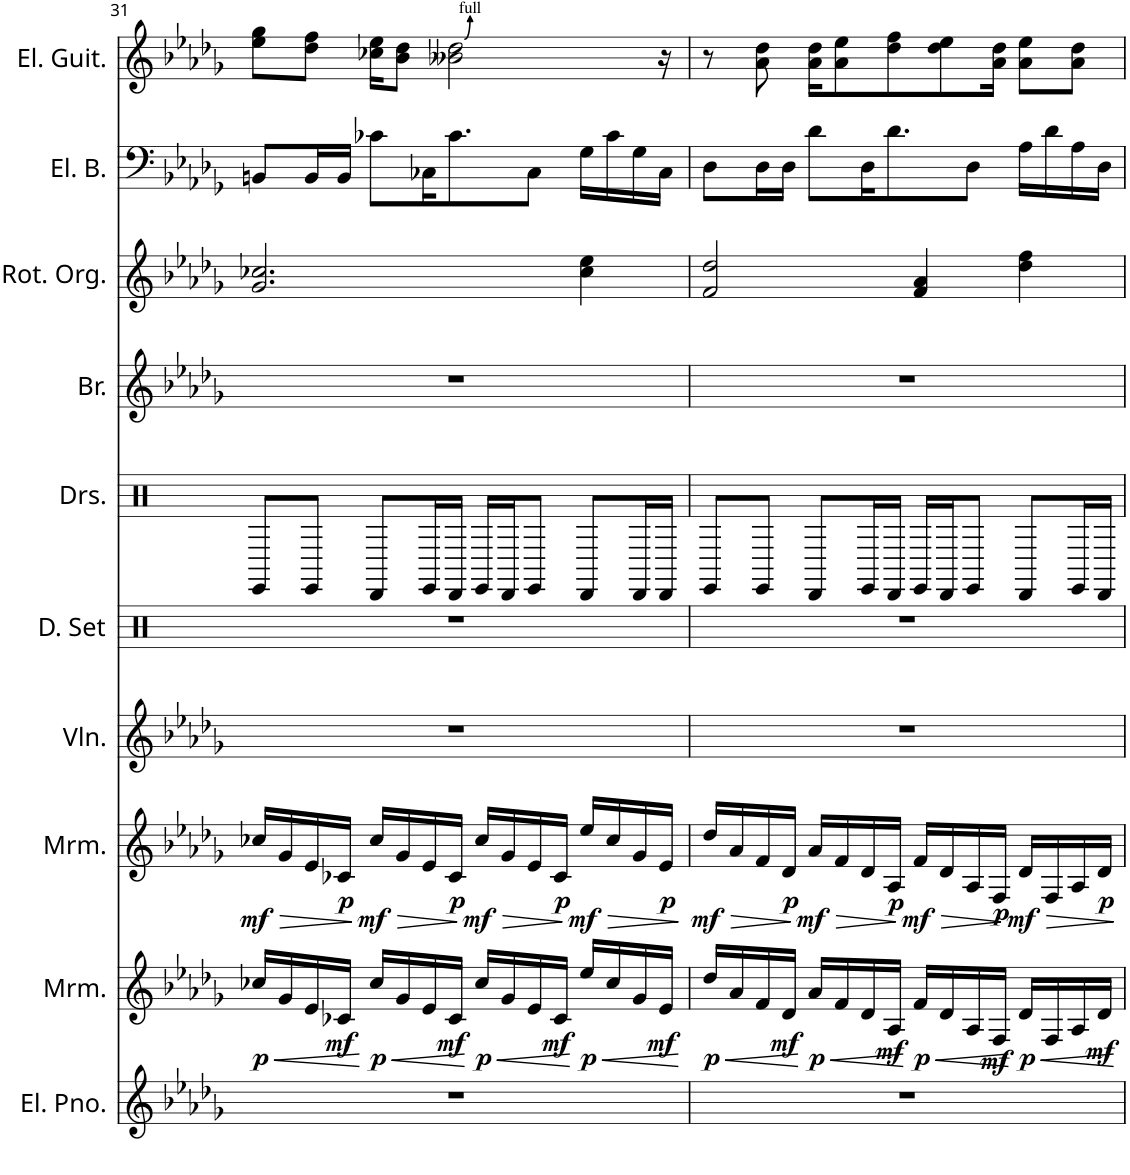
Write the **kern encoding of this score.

**kern	**kern	**dynam	**kern	**dynam	**kern	**kern	**kern	**kern	**kern	**kern	**kern
*part10	*part9	*part9	*part8	*part8	*part7	*part6	*part5	*part4	*part3	*part2	*part1
*staff10	*staff9	*staff9	*staff8	*staff8	*staff7	*staff6	*staff5	*staff4	*staff3	*staff2	*staff1
*I"エレクトリックピアノ	*I"マリンバ	*	*I"マリンバ	*	*I"ヴァイオリン	*I"ドラムセット	*I"ドラムセット	*I"金管楽器	*I"ロータリーオルガン	*I"エレキベース	*I"エレキギター
!!LO:PB:g=z
*clefG2	*clefG2	*	*clefG2	*	*clefG2	*clefX	*clefX	*clefG2	*clefG2	*clefF4	*clefG2
*k[b-e-a-d-g-]	*k[b-e-a-d-g-]	*	*k[b-e-a-d-g-]	*	*k[b-e-a-d-g-]	*k[]	*k[]	*k[b-e-a-d-g-]	*k[b-e-a-d-g-]	*k[b-e-a-d-g-]	*k[b-e-a-d-g-]
*M4/4	*M4/4	*	*M4/4	*	*M4/4	*M4/4	*M4/4	*M4/4	*M4/4	*M4/4	*M4/4
=31	=31	=31	=31	=31	=31	=31	=31	=31	=31	=31	=31
!	!	!LO:HP:b	!	!LO:HP:b	!	!	!	!	!	!	!
!	!	!LO:DY:n=1:b	!	!LO:DY:n=1:b	!	!	!	!	!	!	!
1r	16cc-X/LL	< p	16cc-X/LL	> mf	1r	1r	8EE/L	1r	2.g-/ 2.cc-X/	8BBn/L	8ee-\ 8gg-\L
.	16g-/	.	16g-/	.	.	.	.	.	.	.	.
.	16e-/	.	16e-/	.	.	.	8EE/J	.	.	16BB/L	8dd-\ 8ff\J
!	!	!LO:DY:n=2:b	!	!LO:DY:n=2:b	!	!	!	!	!	!	!
.	16c-X/JJ	mf	16c-X/JJ	p	.	.	.	.	.	16BB/JJ	.
!	!	!LO:HP:n=1:b	!	!LO:HP:n=1:b	!	!	!	!	!	!	!
!	!	!LO:DY:n=3:b	!	!LO:DY:n=3:b	!	!	!	!	!	!	!
.	16cc-/LL	[ < p	16cc-/LL	] > mf	.	.	8DD/L	.	.	8c-X\L	16cc-X\ 16ee-\KL
.	16g-/	.	16g-/	.	.	.	.	.	.	.	8b-\ 8dd-\J
.	16e-/	.	16e-/	.	.	.	16EE/L	.	.	16C-X\K	.
!	!	!LO:DY:n=4:b	!	!LO:DY:n=4:b	!	!	!	!	!	!	!
.	16c-/JJ	mf	16c-/JJ	p	.	.	16DD/JJ	.	.	8.c-\	2b--X\ 2dd-\
!	!	!LO:HP:n=1:b	!	!LO:HP:n=1:b	!	!	!	!	!	!	!
!	!	!LO:DY:n=5:b	!	!LO:DY:n=5:b	!	!	!	!	!	!	!
.	16cc-/LL	[ < p	16cc-/LL	] > mf	.	.	16EE/LL	.	.	.	.
.	16g-/	.	16g-/	.	.	.	16DD/J	.	.	.	.
.	16e-/	.	16e-/	.	.	.	8EE/J	.	.	8C-\J	.
!	!	!LO:DY:n=6:b	!	!LO:DY:n=6:b	!	!	!	!	!	!	!
.	16c-/JJ	mf	16c-/JJ	p	.	.	.	.	.	.	.
!	!	!LO:HP:n=1:b	!	!LO:HP:n=1:b	!	!	!	!	!	!	!
!	!	!LO:DY:n=7:b	!	!LO:DY:n=7:b	!	!	!	!	!	!	!
.	16ee-/LL	[ < p	16ee-/LL	] > mf	.	.	8DD/L	.	4cc-\ 4ee-\	16G-\LL	.
.	16cc-/	.	16cc-/	.	.	.	.	.	.	16c-\	.
.	16g-/	.	16g-/	.	.	.	16DD/L	.	.	16G-\	.
!	!	!LO:DY:n=8:b	!	!LO:DY:n=8:b	!	!	!	!	!	!	!
.	16e-/JJ	mf	16e-/JJ	p	.	.	16DD/JJ	.	.	16C-\JJ	16r
.	.	[	.	]	.	.	.	.	.	.	.
=32	=32	=32	=32	=32	=32	=32	=32	=32	=32	=32	=32
!	!	!LO:HP:b	!	!LO:HP:b	!	!	!	!	!	!	!
!	!	!LO:DY:n=1:b	!	!LO:DY:n=1:b	!	!	!	!	!	!	!
1r	16dd-/LL	< p	16dd-/LL	> mf	1r	1r	8EE/L	1r	2f/ 2dd-/	8D-\L	8r
.	16a-/	.	16a-/	.	.	.	.	.	.	.	.
.	16f/	.	16f/	.	.	.	8EE/J	.	.	16D-\L	8a-\ 8dd-\
!	!	!LO:DY:n=2:b	!	!LO:DY:n=2:b	!	!	!	!	!	!	!
.	16d-/JJ	mf	16d-/JJ	p	.	.	.	.	.	16D-\JJ	.
!	!	!LO:HP:n=1:b	!	!LO:HP:n=1:b	!	!	!	!	!	!	!
!	!	!LO:DY:n=3:b	!	!LO:DY:n=3:b	!	!	!	!	!	!	!
.	16a-/LL	[ < p	16a-/LL	] > mf	.	.	8DD/L	.	.	8d-\L	16a-\ 16dd-\KL
.	16f/	.	16f/	.	.	.	.	.	.	.	8a-\ 8ee-\
.	16d-/	.	16d-/	.	.	.	16EE/L	.	.	16D-\K	.
!	!	!LO:DY:n=4:b	!	!LO:DY:n=4:b	!	!	!	!	!	!	!
.	16A-/JJ	mf	16A-/JJ	p	.	.	16DD/JJ	.	.	8.d-\	8dd-\ 8ff\
!	!	!LO:HP:n=1:b	!	!LO:HP:n=1:b	!	!	!	!	!	!	!
!	!	!LO:DY:n=5:b	!	!LO:DY:n=5:b	!	!	!	!	!	!	!
.	16f/LL	[ < p	16f/LL	] > mf	.	.	16EE/LL	.	4f/ 4a-/	.	.
.	16d-/	.	16d-/	.	.	.	16DD/J	.	.	.	8dd-\ 8ee-\
.	16A-/	.	16A-/	.	.	.	8EE/J	.	.	8D-\J	.
!	!	!LO:DY:n=6:b	!	!LO:DY:n=6:b	!	!	!	!	!	!	!
.	16F/JJ	mf	16F/JJ	p	.	.	.	.	.	.	16a-\ 16dd-\Jk
!	!	!LO:HP:n=1:b	!	!LO:HP:n=1:b	!	!	!	!	!	!	!
!	!	!LO:DY:n=7:b	!	!LO:DY:n=7:b	!	!	!	!	!	!	!
.	16d-/LL	[ < p	16d-/LL	] > mf	.	.	8DD/L	.	4dd-\ 4ff\	16A-\LL	8a-\ 8ee-\L
.	16F/	.	16F/	.	.	.	.	.	.	16d-\	.
.	16A-/	.	16A-/	.	.	.	16EE/L	.	.	16A-\	8a-\ 8dd-\J
!	!	!LO:DY:n=8:b	!	!LO:DY:n=8:b	!	!	!	!	!	!	!
.	16d-/JJ	mf	16d-/JJ	p	.	.	16DD/JJ	.	.	16D-\JJ	.
.	.	[	.	]	.	.	.	.	.	.	.
=	=	=	=	=	=	=	=	=	=	=	=
*-	*-	*-	*-	*-	*-	*-	*-	*-	*-	*-	*-
